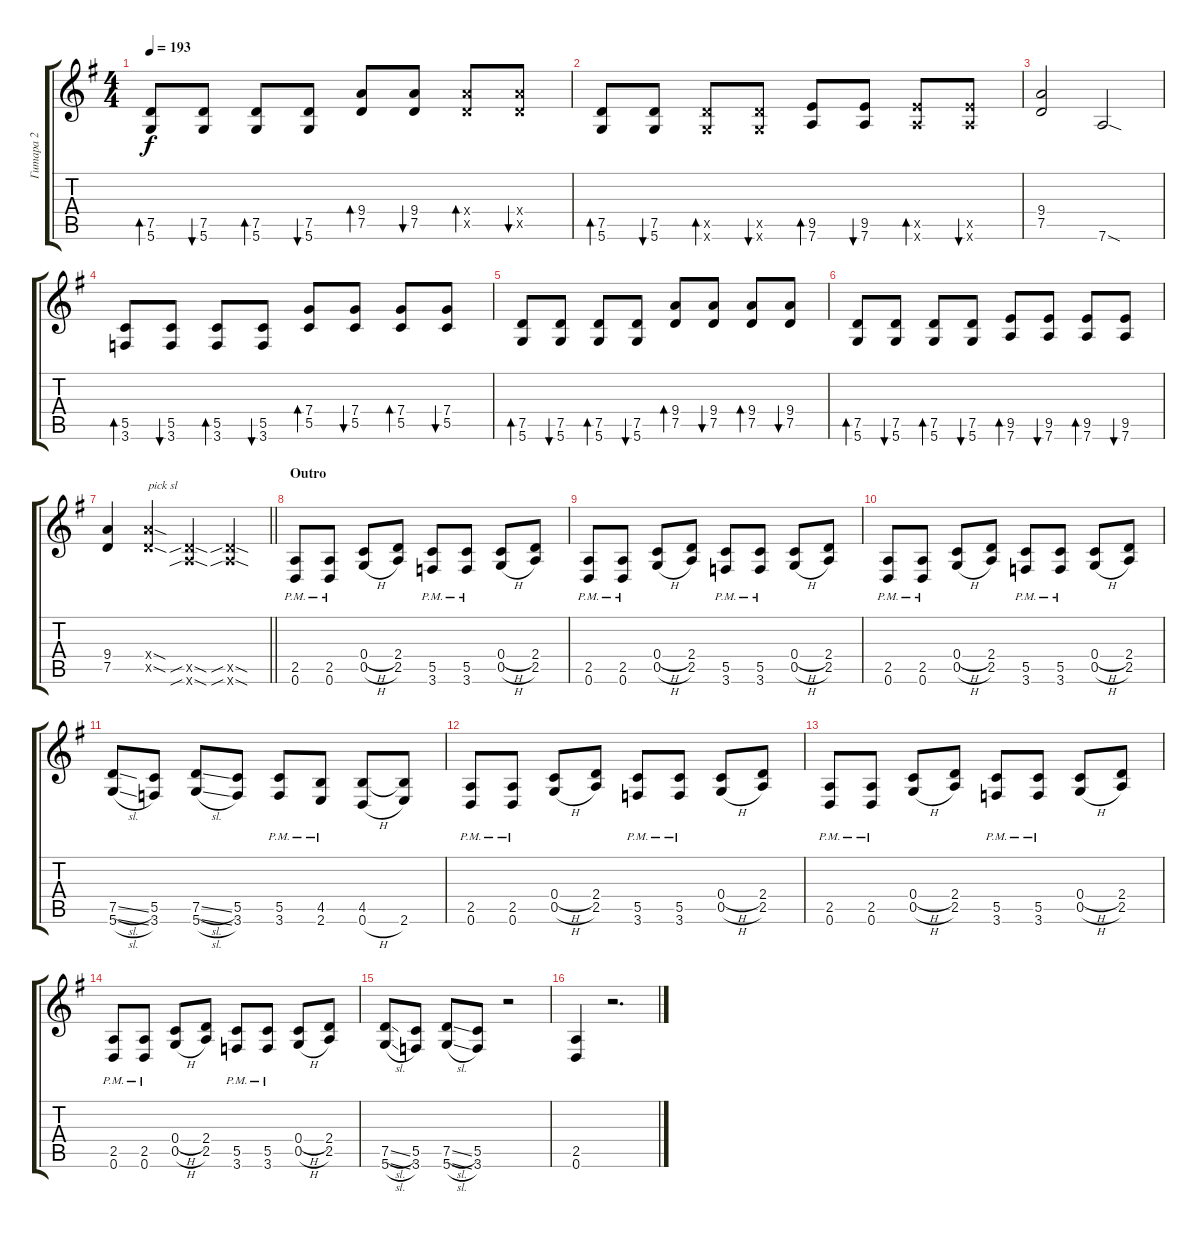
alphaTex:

\track ("Гитара 2" "Гитара 2") {instrument distortionguitar}
\staff {score tabs}
\tuning (D4 A3 F3 C3 G2 D2) {hide}
\ts (4 4)
\tempo 193
\clef g2
\ks eminor
(7.5 5.6).8{bd 60 dy f} (7.5 5.6).8{bu 60} (7.5 5.6).8{bd 60} (7.5 5.6).8{bu 60} (9.4 7.5).8{bd 60} (9.4 7.5).8{bu 60} (9.4{x} 7.5{x}).8{bd 60} (9.4{x} 7.5{x}).8{bu 60} |
(7.5 5.6).8{bd 60} (7.5 5.6).8{bu 60} (7.5{x} 5.6{x}).8{bd 60} (7.5{x} 5.6{x}).8{bu 60} (9.5 7.6).8{bd 60} (9.5 7.6).8{bu 60} (9.5{x} 7.6{x}).8{bd 60} (9.5{x} 7.6{x}).8{bu 60} |
(9.4 7.5).2 7.6{sod}.2 |
(5.5 3.6).8{bd 60} (5.5 3.6).8{bu 60} (5.5 3.6).8{bd 60} (5.5 3.6).8{bu 60} (7.4 5.5).8{bd 60} (7.4 5.5).8{bu 60} (7.4 5.5).8{bd 60} (7.4 5.5).8{bu 60} |
(7.5 5.6).8{bd 60} (7.5 5.6).8{bu 60} (7.5 5.6).8{bd 60} (7.5 5.6).8{bu 60} (9.4 7.5).8{bd 60} (9.4 7.5).8{bu 60} (9.4 7.5).8{bd 60} (9.4 7.5).8{bu 60} |
(7.5 5.6).8{bd 60} (7.5 5.6).8{bu 60} (7.5 5.6).8{bd 60} (7.5 5.6).8{bu 60} (9.5 7.6).8{bd 60} (9.5 7.6).8{bu 60} (9.5 7.6).8{bd 60} (9.5 7.6).8{bu 60} |
\barLineRight lightlight
(9.4 7.5).4 (9.4{sod x} 7.5{sod x}).4{txt "pick sl"} (7.5{sib sod x} 7.6{sib sod x}).4 (7.5{sib sod x} 7.6{sib sod x}).4 |
\section ("" "Outro")
(2.5{pm} 0.6{pm}).8 (2.5{pm} 0.6{pm}).8 (0.4{h} 0.5{h}).8 (2.4 2.5).8 (5.5{pm} 3.6{pm}).8 (5.5{pm} 3.6{pm}).8 (0.4{h} 0.5{h}).8 (2.4 2.5).8 |
(2.5{pm} 0.6{pm}).8 (2.5{pm} 0.6{pm}).8 (0.4{h} 0.5{h}).8 (2.4 2.5).8 (5.5{pm} 3.6{pm}).8 (5.5{pm} 3.6{pm}).8 (0.4{h} 0.5{h}).8 (2.4 2.5).8 |
(2.5{pm} 0.6{pm}).8 (2.5{pm} 0.6{pm}).8 (0.4{h} 0.5{h}).8 (2.4 2.5).8 (5.5{pm} 3.6{pm}).8 (5.5{pm} 3.6{pm}).8 (0.4{h} 0.5{h}).8 (2.4 2.5).8 |
(7.5{sl} 5.6{sl}).8 (5.5 3.6).8 (7.5{sl} 5.6{sl}).8 (5.5 3.6).8 (5.5{pm} 3.6{pm}).8 (4.5{pm} 2.6{pm}).8 (4.5 0.6{h}).8 (4.5{t} 2.6).8 |
(2.5{pm} 0.6{pm}).8 (2.5{pm} 0.6{pm}).8 (0.4{h} 0.5{h}).8 (2.4 2.5).8 (5.5{pm} 3.6{pm}).8 (5.5{pm} 3.6{pm}).8 (0.4{h} 0.5{h}).8 (2.4 2.5).8 |
(2.5{pm} 0.6{pm}).8 (2.5{pm} 0.6{pm}).8 (0.4{h} 0.5{h}).8 (2.4 2.5).8 (5.5{pm} 3.6{pm}).8 (5.5{pm} 3.6{pm}).8 (0.4{h} 0.5{h}).8 (2.4 2.5).8 |
(2.5{pm} 0.6{pm}).8 (2.5{pm} 0.6{pm}).8 (0.4{h} 0.5{h}).8 (2.4 2.5).8 (5.5{pm} 3.6{pm}).8 (5.5{pm} 3.6{pm}).8 (0.4{h} 0.5{h}).8 (2.4 2.5).8 |
(7.5{sl} 5.6{sl}).8 (5.5 3.6).8 (7.5{sl} 5.6{sl}).8 (5.5 3.6).8 r.2 |
(2.5 0.6).4 r.2{d}
